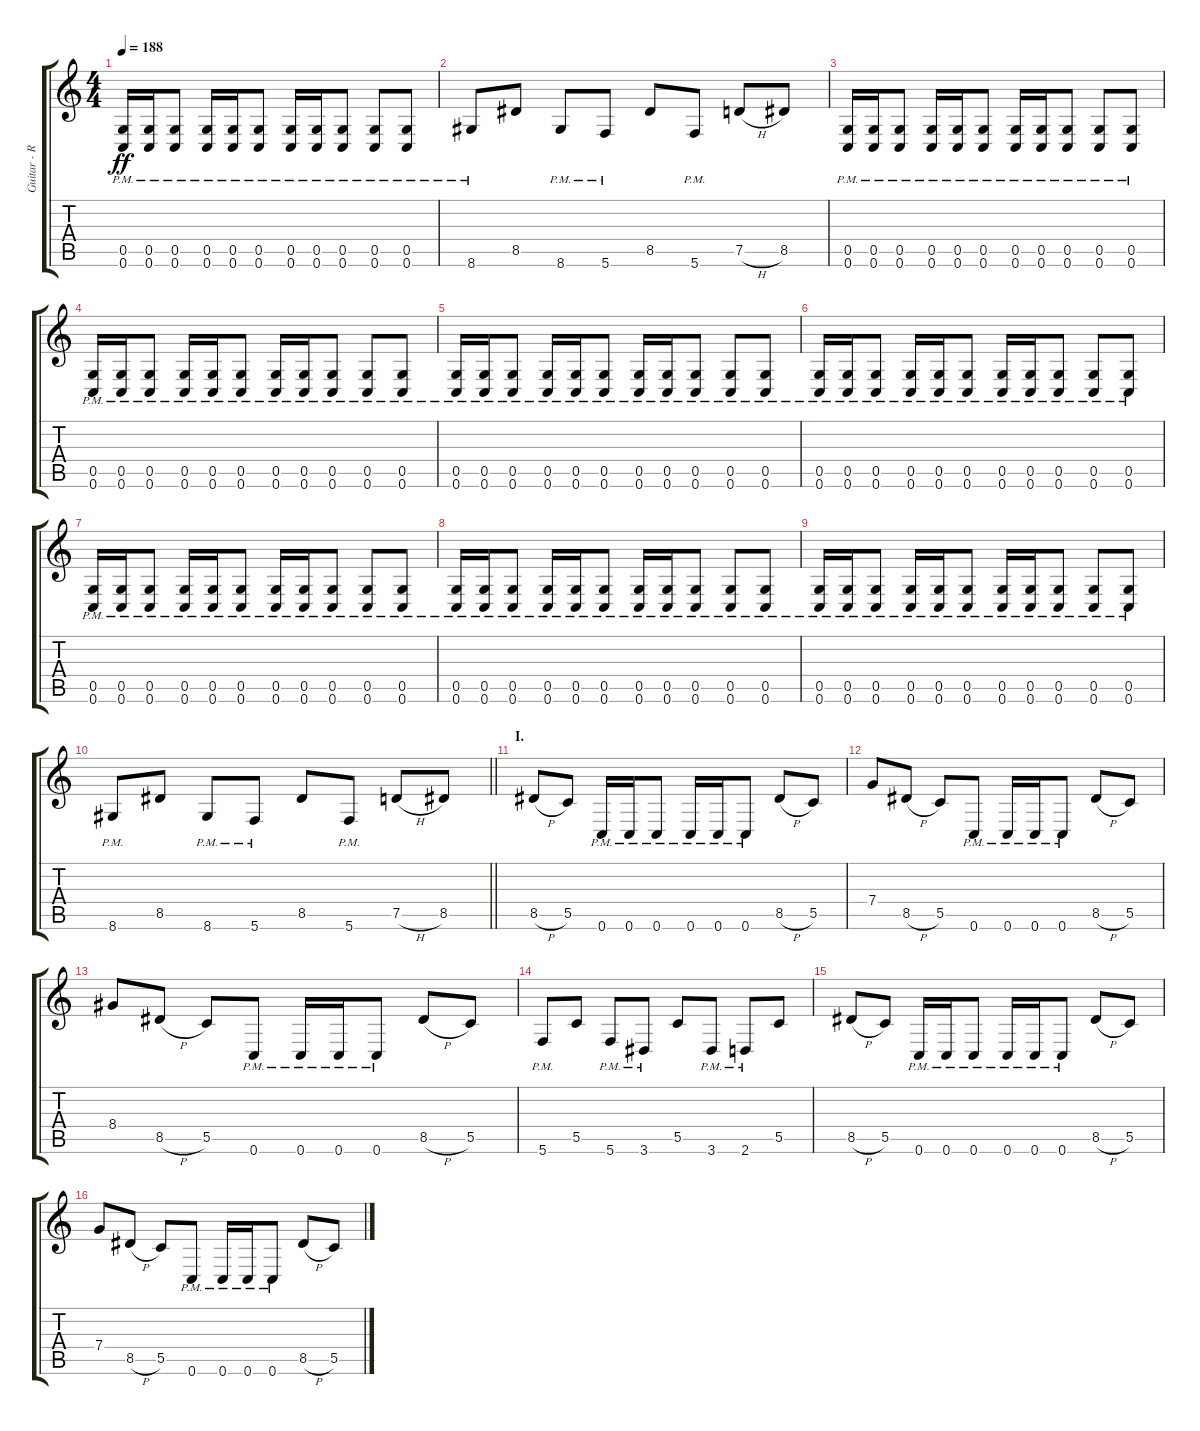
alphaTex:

\track ("Guitar - Right" "Guitar - R") {instrument distortionguitar}
\staff {score tabs}
\tuning (D4 A3 F3 C3 G2 C2) {hide}
\ts (4 4)
\tempo 188
\clef g2
\ks c
(0.5{pm} 0.6{pm}).16{dy ff} (0.5{pm} 0.6{pm}).16 (0.5{pm} 0.6{pm}).8 (0.5{pm} 0.6{pm}).16 (0.5{pm} 0.6{pm}).16 (0.5{pm} 0.6{pm}).8 (0.5{pm} 0.6{pm}).16 (0.5{pm} 0.6{pm}).16 (0.5{pm} 0.6{pm}).8 (0.5{pm} 0.6{pm}).8 (0.5{pm} 0.6{pm}).8 |
8.6{pm}.8 8.5.8 8.6{pm}.8 5.6{pm}.8 8.5.8 5.6{pm}.8 7.5{h}.8 8.5.8 |
(0.5{pm} 0.6{pm}).16 (0.5{pm} 0.6{pm}).16 (0.5{pm} 0.6{pm}).8 (0.5{pm} 0.6{pm}).16 (0.5{pm} 0.6{pm}).16 (0.5{pm} 0.6{pm}).8 (0.5{pm} 0.6{pm}).16 (0.5{pm} 0.6{pm}).16 (0.5{pm} 0.6{pm}).8 (0.5{pm} 0.6{pm}).8 (0.5{pm} 0.6{pm}).8 |
(0.5{pm} 0.6{pm}).16 (0.5{pm} 0.6{pm}).16 (0.5{pm} 0.6{pm}).8 (0.5{pm} 0.6{pm}).16 (0.5{pm} 0.6{pm}).16 (0.5{pm} 0.6{pm}).8 (0.5{pm} 0.6{pm}).16 (0.5{pm} 0.6{pm}).16 (0.5{pm} 0.6{pm}).8 (0.5{pm} 0.6{pm}).8 (0.5{pm} 0.6{pm}).8 |
(0.5{pm} 0.6{pm}).16 (0.5{pm} 0.6{pm}).16 (0.5{pm} 0.6{pm}).8 (0.5{pm} 0.6{pm}).16 (0.5{pm} 0.6{pm}).16 (0.5{pm} 0.6{pm}).8 (0.5{pm} 0.6{pm}).16 (0.5{pm} 0.6{pm}).16 (0.5{pm} 0.6{pm}).8 (0.5{pm} 0.6{pm}).8 (0.5{pm} 0.6{pm}).8 |
(0.5{pm} 0.6{pm}).16 (0.5{pm} 0.6{pm}).16 (0.5{pm} 0.6{pm}).8 (0.5{pm} 0.6{pm}).16 (0.5{pm} 0.6{pm}).16 (0.5{pm} 0.6{pm}).8 (0.5{pm} 0.6{pm}).16 (0.5{pm} 0.6{pm}).16 (0.5{pm} 0.6{pm}).8 (0.5{pm} 0.6{pm}).8 (0.5{pm} 0.6{pm}).8 |
(0.5{pm} 0.6{pm}).16 (0.5{pm} 0.6{pm}).16 (0.5{pm} 0.6{pm}).8 (0.5{pm} 0.6{pm}).16 (0.5{pm} 0.6{pm}).16 (0.5{pm} 0.6{pm}).8 (0.5{pm} 0.6{pm}).16 (0.5{pm} 0.6{pm}).16 (0.5{pm} 0.6{pm}).8 (0.5{pm} 0.6{pm}).8 (0.5{pm} 0.6{pm}).8 |
(0.5{pm} 0.6{pm}).16 (0.5{pm} 0.6{pm}).16 (0.5{pm} 0.6{pm}).8 (0.5{pm} 0.6{pm}).16 (0.5{pm} 0.6{pm}).16 (0.5{pm} 0.6{pm}).8 (0.5{pm} 0.6{pm}).16 (0.5{pm} 0.6{pm}).16 (0.5{pm} 0.6{pm}).8 (0.5{pm} 0.6{pm}).8 (0.5{pm} 0.6{pm}).8 |
(0.5{pm} 0.6{pm}).16 (0.5{pm} 0.6{pm}).16 (0.5{pm} 0.6{pm}).8 (0.5{pm} 0.6{pm}).16 (0.5{pm} 0.6{pm}).16 (0.5{pm} 0.6{pm}).8 (0.5{pm} 0.6{pm}).16 (0.5{pm} 0.6{pm}).16 (0.5{pm} 0.6{pm}).8 (0.5{pm} 0.6{pm}).8 (0.5{pm} 0.6{pm}).8 |
\barLineRight lightlight
8.6{pm}.8 8.5.8 8.6{pm}.8 5.6{pm}.8 8.5.8 5.6{pm}.8 7.5{h}.8 8.5.8 |
\section ("" "I.")
8.5{h}.8 5.5.8 0.6{pm}.16 0.6{pm}.16 0.6{pm}.8 0.6{pm}.16 0.6{pm}.16 0.6{pm}.8 8.5{h}.8 5.5.8 |
7.4.8 8.5{h}.8 5.5.8 0.6{pm}.8 0.6{pm}.16 0.6{pm}.16 0.6{pm}.8 8.5{h}.8 5.5.8 |
8.4.8 8.5{h}.8 5.5.8 0.6{pm}.8 0.6{pm}.16 0.6{pm}.16 0.6{pm}.8 8.5{h}.8 5.5.8 |
5.6{pm}.8 5.5.8 5.6{pm}.8 3.6{pm}.8 5.5.8 3.6{pm}.8 2.6{pm}.8 5.5.8 |
8.5{h}.8 5.5.8 0.6{pm}.16 0.6{pm}.16 0.6{pm}.8 0.6{pm}.16 0.6{pm}.16 0.6{pm}.8 8.5{h}.8 5.5.8 |
7.4.8 8.5{h}.8 5.5.8 0.6{pm}.8 0.6{pm}.16 0.6{pm}.16 0.6{pm}.8 8.5{h}.8 5.5.8
